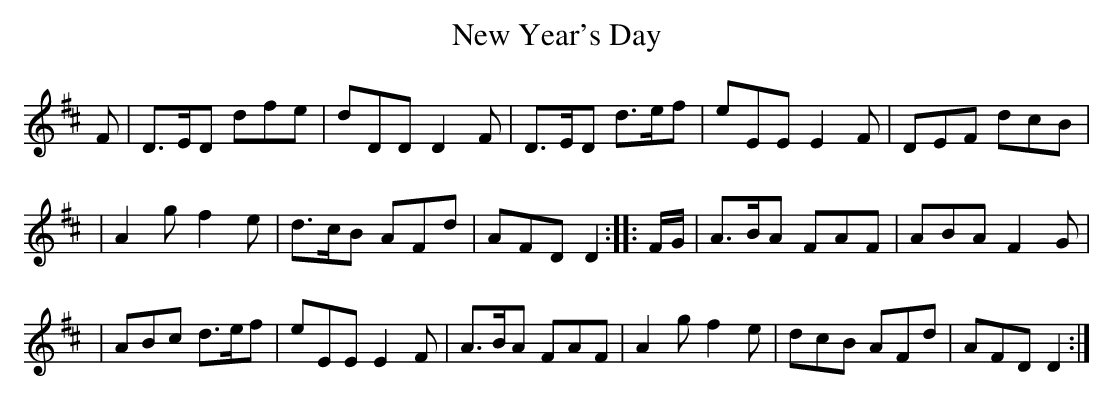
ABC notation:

X:1
T: New Year's Day
M: 6/8 jig
K: D
L: 1/8
F \
| D>ED dfe | dDD D2F | D>ED d>ef | eEE E2F | DEF dcB |
| A2g f2e | d>cB AFd | AFD D2 :: F/G/ | A>BA FAF | ABA F2G |
| ABc d>ef | eEE E2F | A>BA FAF | A2g f2e | dcB AFd | AFD D2 :|
